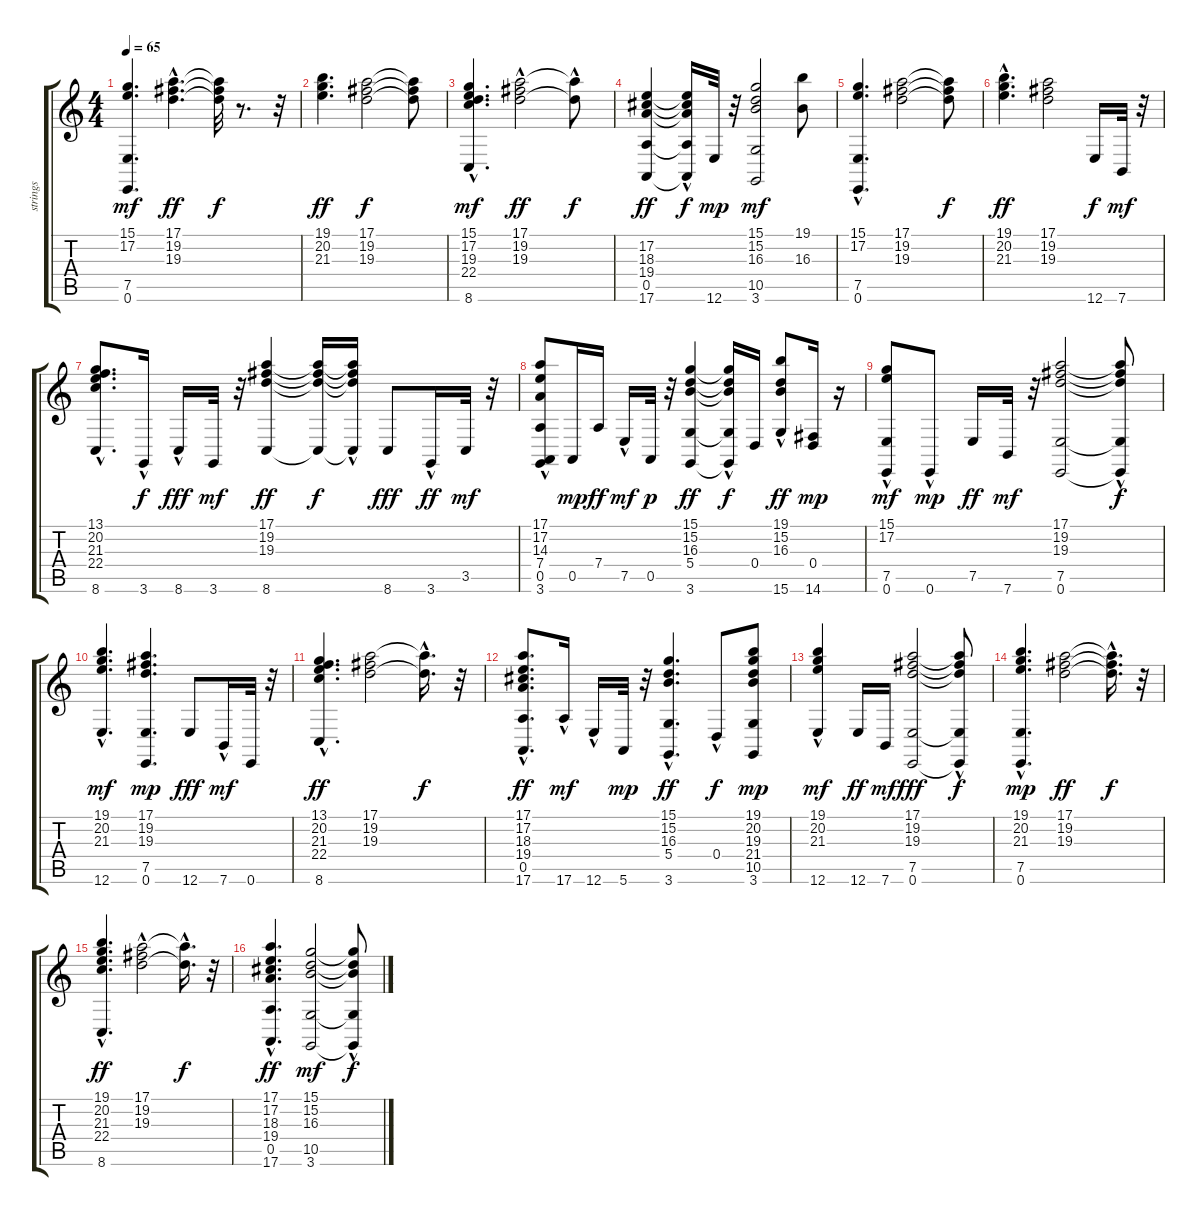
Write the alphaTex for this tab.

\track ("strings" "strings") {instrument stringensemble1}
\staff {score tabs}
\tuning (E4 B3 G3 D3 A2 E2) {hide}
\ts (4 4)
\tempo 65
\clef g2
\ks c
(15.1 17.2 7.5 0.6).4{d dy mf} (17.1{hac} 19.2{hac} 19.3{hac}).4{d dy ff} (17.1{t} 19.2{t} 19.3{t}).32{dy f} r.8{d} r.32 |
(19.1 20.2 21.3).4{d dy ff} (17.1 19.2 19.3).2{dy f} (17.1{t} 19.2{t} 19.3{t}).8 |
(15.1 17.2 19.3 22.4 8.6{hac}).4{d dy mf} (17.1 19.2{hac} 19.3).2{dy ff} (17.1{hac t} 19.3{t}).8{dy f} |
(17.2 18.3 19.4 0.5 17.6).4{dy ff} (17.2{t} 18.3{t} 19.4{t} 0.5{t} 17.6{hac t}).16{dy f} 12.6.32{dy mp} r.32 (15.1 15.2 16.3 10.5 3.6).2{dy mf} (19.1 16.3).8 |
(15.1 17.2{hac} 7.5 0.6).4{d} (17.1 19.2 19.3).2 (17.1{t} 19.2{t} 19.3{t}).8{dy f} |
(19.1{hac} 20.2{hac} 21.3).4{d dy ff} (17.1 19.2 19.3).2 12.6.16{dy f} 7.6.32{dy mf} r.32 |
(13.1 20.2 21.3 22.4 8.6{hac}).8{d} 3.6{hac}.16{dy f} 8.6{hac}.16{dy fff} 3.6.32{dy mf} r.32 (17.1 19.2 19.3 8.6).4{dy ff} (17.1{t} 19.2{t} 19.3{t} 8.6{t}).16{dy f} (17.1{t} 19.2{t} 19.3{hac t} 8.6{t}).16 8.6.8{dy fff} 3.6{hac}.16{dy ff} 3.5.32{dy mf} r.32 |
(17.1{hac} 17.2 14.3 7.4 0.5{hac} 3.6).8 0.5.16{dy mp} 7.4.16{dy ff} 7.5{hac}.16{dy mf} 0.5.32{dy p} r.32 (15.1 15.2 16.3 5.4 3.6).4{dy ff} (15.1{t} 15.2{t} 16.3{hac t} 5.4{t} 3.6{hac t}).16{dy f} 0.4.16 (19.1 15.2{hac} 16.3{hac} 15.6{hac}).8{dy ff} (0.4 14.6).16{dy mp} r.16 |
(15.1 17.2 7.5{hac} 0.6{hac}).8{dy mf} 0.6{hac}.8{dy mp} 7.5.16{dy ff} 7.6.32{dy mf} r.32 (17.1 19.2 19.3 7.5 0.6).2 (17.1{t} 19.2{t} 19.3{hac t} 7.5{hac t} 0.6{t}).8{dy f} |
(19.1{hac} 20.2 21.3 12.6{hac}).4{d dy mf} (17.1 19.2 19.3 7.5 0.6).4{d dy mp} 12.6.8{dy fff} 7.6{hac}.16{dy mf} 0.6.32 r.32 |
(13.1 20.2 21.3 22.4 8.6{hac}).4{d dy ff} (17.1 19.2 19.3).2 (17.1{hac t} 19.3{t}).16{d dy f} r.32 |
(17.1{hac} 17.2 18.3 19.4 0.5 17.6).8{d dy ff} 17.6{hac}.16{dy mf} 12.6{hac}.16 5.6.32{dy mp} r.32 (15.1 15.2 16.3{hac} 5.4{hac} 3.6{hac}).4{d dy ff} 0.4{hac}.8{dy f} (19.1 20.2 19.3 21.4 10.5 3.6).8{dy mp} |
(19.1{hac} 20.2 21.3 12.6{hac}).4{dy mf} 12.6.16{dy ff} 7.6.16{dy mf} (17.1 19.2 19.3 7.5 0.6).2{dy fff} (17.1{hac t} 19.2{hac t} 19.3{hac t} 7.5{hac t} 0.6{t}).8{dy f} |
(19.1{hac} 20.2 21.3 7.5{hac} 0.6{hac}).4{d dy mp} (17.1 19.2 19.3).2{dy ff} (17.1{t} 19.2{t} 19.3{hac t}).16{d dy f} r.32 |
(19.1 20.2 21.3 22.4 8.6{hac}).4{d dy ff} (17.1 19.2{hac} 19.3).2 (17.1{hac t} 19.3{t}).16{d dy f} r.32 |
(17.1{hac} 17.2 18.3{hac} 19.4 0.5{hac} 17.6{hac}).4{d dy ff} (15.1 15.2 16.3 10.5 3.6).2{dy mf} (15.1{t} 15.2{hac t} 16.3{t} 10.5{t} 3.6{t}).8{dy f}
